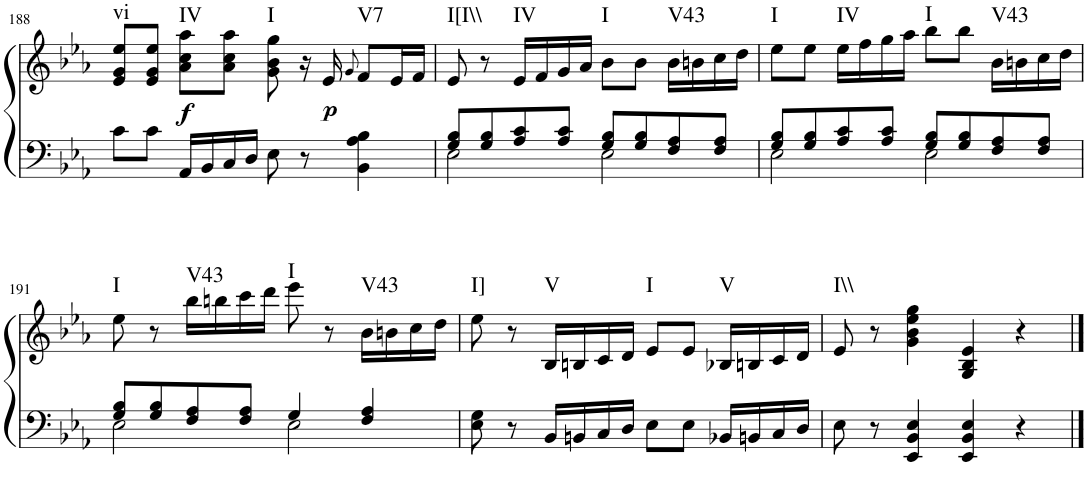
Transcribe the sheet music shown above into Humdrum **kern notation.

**kern	**kern	**dynam	**harte
*part1	*part1	*part1	*part1
*staff2	*staff1	*staff1/2	*
*I"Piano	*	*	*
*I'Pno.	*	*	*
!!LO:PB:g=z
*clefF4	*clefG2	*	*
*k[b-e-a-]	*k[b-e-a-]	*	*
*E-:	*E-:	*	*
*M4/4	*M4/4	*	*
*met(c)	*met(c)	*	*
=188	=188	=188	=188
!	!	!	!LO:H:kt=vi
8c\L	8e-/ 8g/ 8ee-/L	.	N
8c\J	8e-/ 8g/ 8ee-/J	.	.
!	!	!LO:DY:b	!LO:H:kt=IV
16AA-/LL	8a-\ 8cc\ 8aa-\L	f	N
16BB-/	.	.	.
16C/	8a-\ 8cc\ 8aa-\J	.	.
16D/JJ	.	.	.
!	!	!	!LO:H:kt=I
8E-\	8g\ 8b-\ 8gg\	.	N
8r	16r	.	.
!	!	!LO:DY:b	!
.	16e-/	p	.
.	8qg/	.	.
!	!	!	!LO:H:kt=V7
4BB-\ 4A-\ 4B-\	8f/L	.	N
.	16e-/L	.	.
.	16f/JJ	.	.
=189	=189	=189	=189
*^	*	*	*
!	!	!	!	!LO:H:kt=I[I\\
8G/ 8B-/L	2E-\	8e-/	.	N
8G/ 8B-/	.	8r	.	.
!	!	!	!	!LO:H:kt=IV
8A-/ 8c/	.	16e-/LL	.	N
.	.	16f/	.	.
8A-/ 8c/J	.	16g/	.	.
.	.	16a-/JJ	.	.
!	!	!	!	!LO:H:kt=I
8G/ 8B-/L	2E-\	8b-\L	.	N
8G/ 8B-/	.	8b-\J	.	.
!	!	!	!	!LO:H:kt=V43
8F/ 8A-/	.	16b-\LL	.	N
.	.	16bn\	.	.
8F/ 8A-/J	.	16cc\	.	.
.	.	16dd\JJ	.	.
=190	=190	=190	=190	=190
!	!	!	!	!LO:H:kt=I
8G/ 8B-/L	2E-\	8ee-\L	.	N
8G/ 8B-/	.	8ee-\J	.	.
!	!	!	!	!LO:H:kt=IV
8A-/ 8c/	.	16ee-\LL	.	N
.	.	16ff\	.	.
8A-/ 8c/J	.	16gg\	.	.
.	.	16aa-\JJ	.	.
!	!	!	!	!LO:H:kt=I
8G/ 8B-/L	2E-\	8bb-\L	.	N
8G/ 8B-/	.	8bb-\J	.	.
!	!	!	!	!LO:H:kt=V43
8F/ 8A-/	.	16b-\LL	.	N
.	.	16bn\	.	.
8F/ 8A-/J	.	16cc\	.	.
.	.	16dd\JJ	.	.
!!LO:LB:g=z
=191	=191	=191	=191	=191
!	!	!	!	!LO:H:kt=I
8G/ 8B-/L	2E-\	8ee-\	.	N
8G/ 8B-/	.	8r	.	.
!	!	!	!	!LO:H:kt=V43
8F/ 8A-/	.	16bb-\LL	.	N
.	.	16bbn\	.	.
8F/ 8A-/J	.	16ccc\	.	.
.	.	16ddd\JJ	.	.
!	!	!	!	!LO:H:kt=I
4G/	2E-\	8eee-\	.	N
.	.	8r	.	.
!	!	!	!	!LO:H:kt=V43
4F/ 4A-/	.	16b-\LL	.	N
.	.	16bn\	.	.
.	.	16cc\	.	.
.	.	16dd\JJ	.	.
*v	*v	*	*	*
=192	=192	=192	=192
!	!	!	!LO:H:kt=I]
8E-\ 8G\	8ee-\	.	N
8r	8r	.	.
!	!	!	!LO:H:kt=V
16BB-/LL	16B-/LL	.	N
16BBn/	16Bn/	.	.
16C/	16c/	.	.
16D/JJ	16d/JJ	.	.
!	!	!	!LO:H:kt=I
8E-\L	8e-/L	.	N
8E-\J	8e-/J	.	.
!	!	!	!LO:H:kt=V
16BB-X/LL	16B-X/LL	.	N
16BBn/	16Bn/	.	.
16C/	16c/	.	.
16D/JJ	16d/JJ	.	.
=193	=193	=193	=193
!	!	!	!LO:H:kt=I\\
8E-\	8e-/	.	N
8r	8r	.	.
4EE-/ 4BB-/ 4E-/	4g\ 4b-\ 4ee-\ 4gg\	.	.
4EE-/ 4BB-/ 4E-/	4G/ 4B-/ 4e-/	.	.
4r	4r	.	.
==	==	==	==
*-	*-	*-	*-
